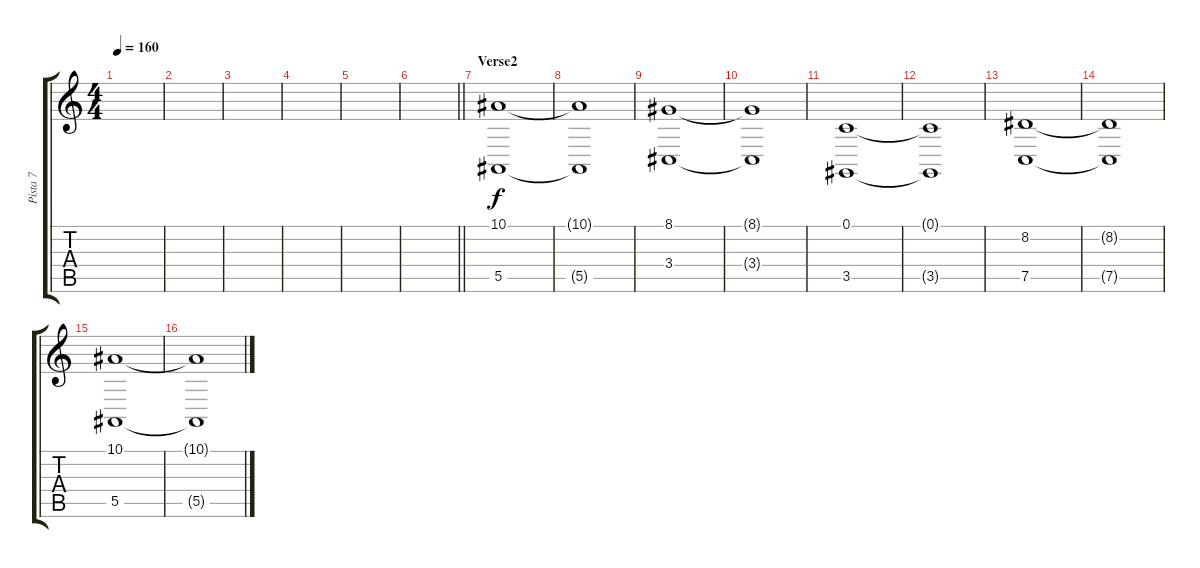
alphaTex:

\track ("Pista 7" "Pista 7") {instrument stringensemble2}
\staff {score tabs}
\tuning (C4 G3 Eb3 Bb2 F2 C2) {hide}
\ts (4 4)
\tempo 160
\clef g2
\ks c
|
|
|
|
|
\barLineRight lightlight
|
\section ("" "Verse2")
(10.1 5.5).1 |
(10.1{t} 5.5{t}).1 |
(8.1 3.4).1 |
(8.1{t} 3.4{t}).1 |
(0.1 3.5).1 |
(0.1{t} 3.5{t}).1 |
(8.2 7.5).1 |
(8.2{t} 7.5{t}).1 |
(10.1 5.5).1 |
(10.1{t} 5.5{t}).1
